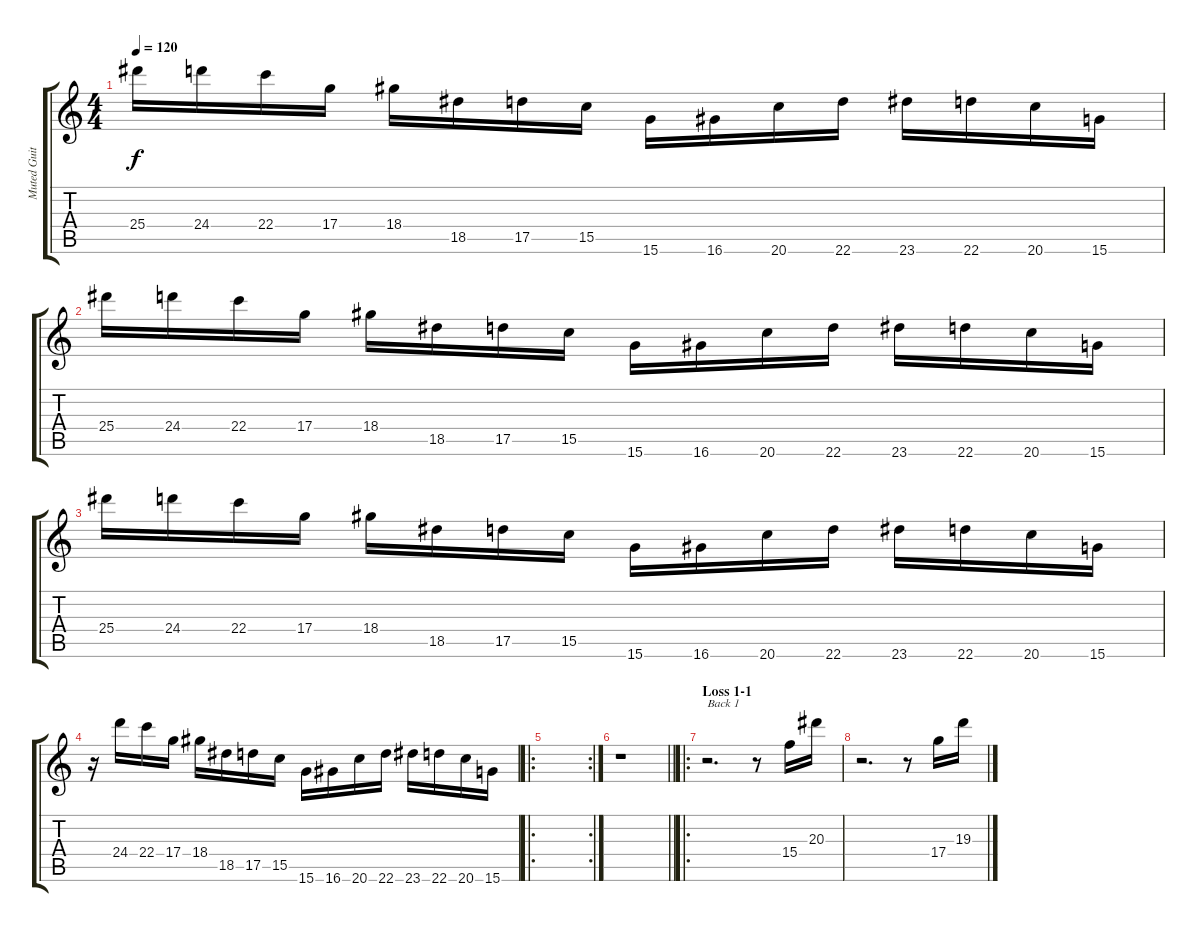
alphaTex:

\track ("Muted Guitar" "Muted Guit") {instrument electricguitarmuted}
\staff {score tabs}
\tuning (E4 B3 G3 D3 A2 E2) {hide}
\ts (4 4)
\tempo 120
\clef g2
\ks c
25.4.16{dy f} 24.4.16 22.4.16 17.4.16 18.4.16 18.5.16 17.5.16 15.5.16 15.6.16 16.6.16 20.6.16 22.6.16 23.6.16 22.6.16 20.6.16 15.6.16 |
25.4.16 24.4.16 22.4.16 17.4.16 18.4.16 18.5.16 17.5.16 15.5.16 15.6.16 16.6.16 20.6.16 22.6.16 23.6.16 22.6.16 20.6.16 15.6.16 |
25.4.16 24.4.16 22.4.16 17.4.16 18.4.16 18.5.16 17.5.16 15.5.16 15.6.16 16.6.16 20.6.16 22.6.16 23.6.16 22.6.16 20.6.16 15.6.16 |
r.16 24.4.16 22.4.16 17.4.16 18.4.16 18.5.16 17.5.16 15.5.16 15.6.16 16.6.16 20.6.16 22.6.16 23.6.16 22.6.16 20.6.16 15.6.16 |
\ro
\rc 2
|
\barLineRight lightlight
r.1{balance 8} |
\ro
\section ("" "Loss 1-1")
r.2{d txt "Back 1"} r.8 15.4.16 20.3.16 |
r.2{d} r.8 17.4.16 19.3.16
